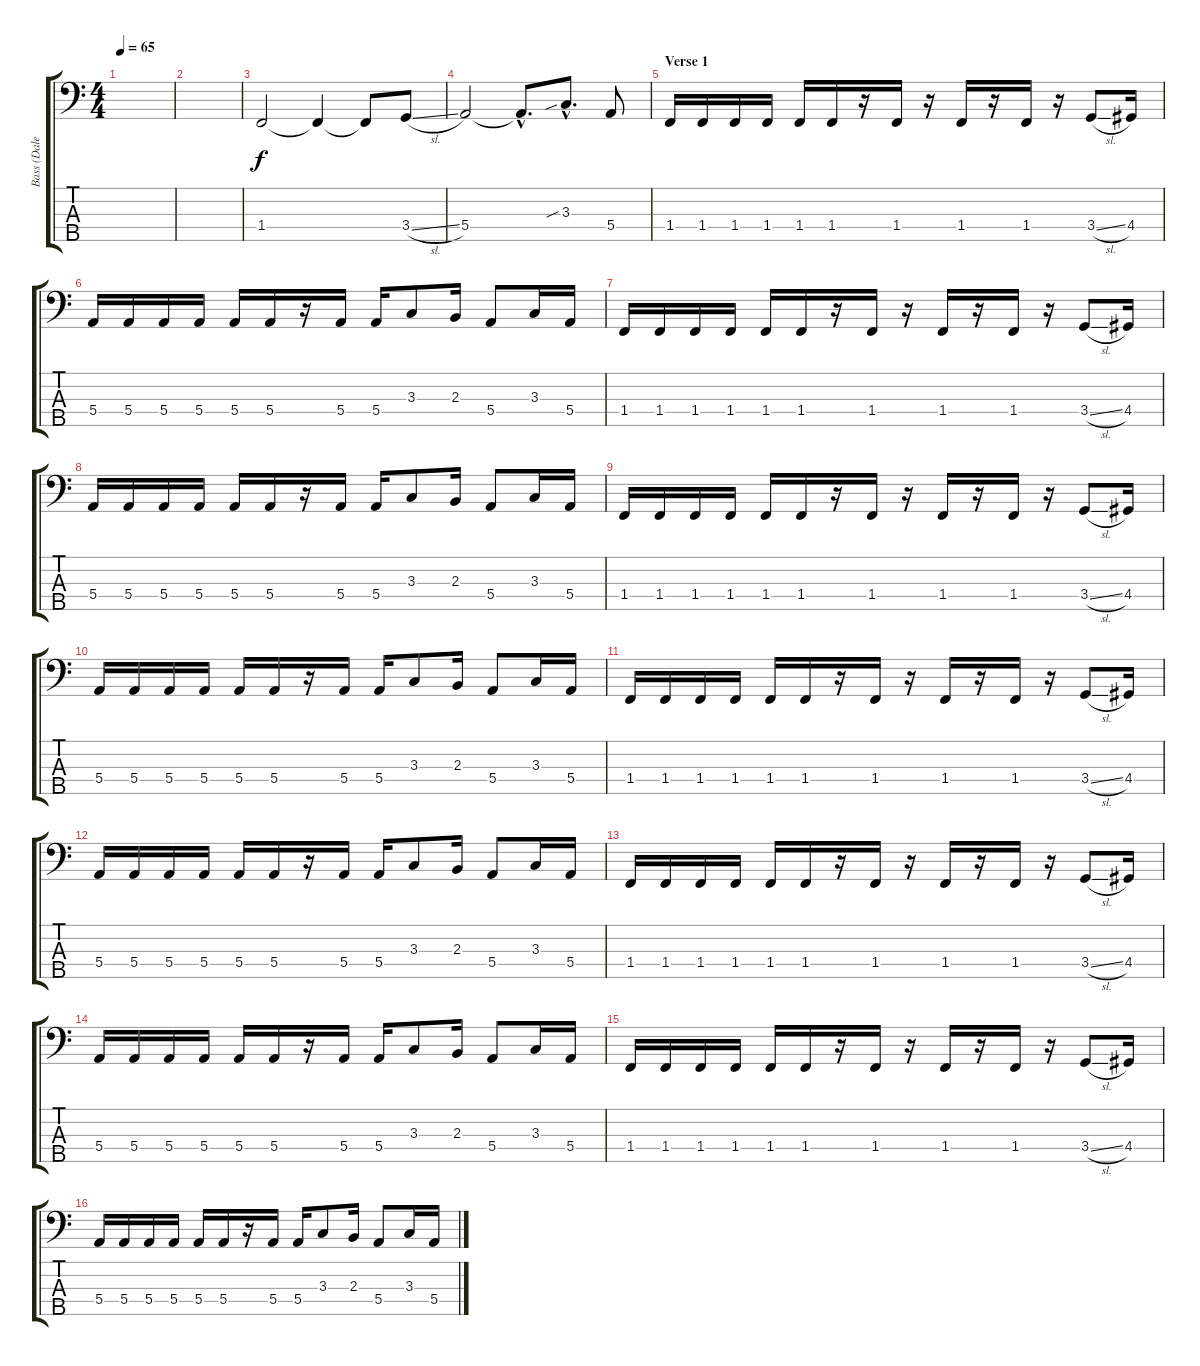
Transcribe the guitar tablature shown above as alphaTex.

\track ("Bass (Dale Stewart)" "Bass (Dale") {instrument electricbassfinger}
\staff {score tabs}
\tuning (G2 D2 A1 E1 B0) {hide}
\ts (4 4)
\tempo 65
\clef f4
\ks c
|
|
1.4.2 1.4{t}.4 1.4{t}.8 3.4{sl}.8 |
5.4.2 5.4{hac t}.8{d} 3.3{sib hac}.8{d} 5.4.8 |
\section ("" "Verse 1")
1.4.16 1.4.16 1.4.16 1.4.16 1.4.16 1.4.16 r.16 1.4.16 r.16 1.4.16 r.16 1.4.16 r.16 3.4{sl}.8 4.4.16 |
5.4.16 5.4.16 5.4.16 5.4.16 5.4.16 5.4.16 r.16 5.4.16 5.4.16 3.3.8 2.3.16 5.4.8 3.3.16 5.4.16 |
1.4.16 1.4.16 1.4.16 1.4.16 1.4.16 1.4.16 r.16 1.4.16 r.16 1.4.16 r.16 1.4.16 r.16 3.4{sl}.8 4.4.16 |
5.4.16 5.4.16 5.4.16 5.4.16 5.4.16 5.4.16 r.16 5.4.16 5.4.16 3.3.8 2.3.16 5.4.8 3.3.16 5.4.16 |
1.4.16 1.4.16 1.4.16 1.4.16 1.4.16 1.4.16 r.16 1.4.16 r.16 1.4.16 r.16 1.4.16 r.16 3.4{sl}.8 4.4.16 |
5.4.16 5.4.16 5.4.16 5.4.16 5.4.16 5.4.16 r.16 5.4.16 5.4.16 3.3.8 2.3.16 5.4.8 3.3.16 5.4.16 |
1.4.16 1.4.16 1.4.16 1.4.16 1.4.16 1.4.16 r.16 1.4.16 r.16 1.4.16 r.16 1.4.16 r.16 3.4{sl}.8 4.4.16 |
5.4.16 5.4.16 5.4.16 5.4.16 5.4.16 5.4.16 r.16 5.4.16 5.4.16 3.3.8 2.3.16 5.4.8 3.3.16 5.4.16 |
1.4.16 1.4.16 1.4.16 1.4.16 1.4.16 1.4.16 r.16 1.4.16 r.16 1.4.16 r.16 1.4.16 r.16 3.4{sl}.8 4.4.16 |
5.4.16 5.4.16 5.4.16 5.4.16 5.4.16 5.4.16 r.16 5.4.16 5.4.16 3.3.8 2.3.16 5.4.8 3.3.16 5.4.16 |
1.4.16 1.4.16 1.4.16 1.4.16 1.4.16 1.4.16 r.16 1.4.16 r.16 1.4.16 r.16 1.4.16 r.16 3.4{sl}.8 4.4.16 |
5.4.16 5.4.16 5.4.16 5.4.16 5.4.16 5.4.16 r.16 5.4.16 5.4.16 3.3.8 2.3.16 5.4.8 3.3.16 5.4.16
